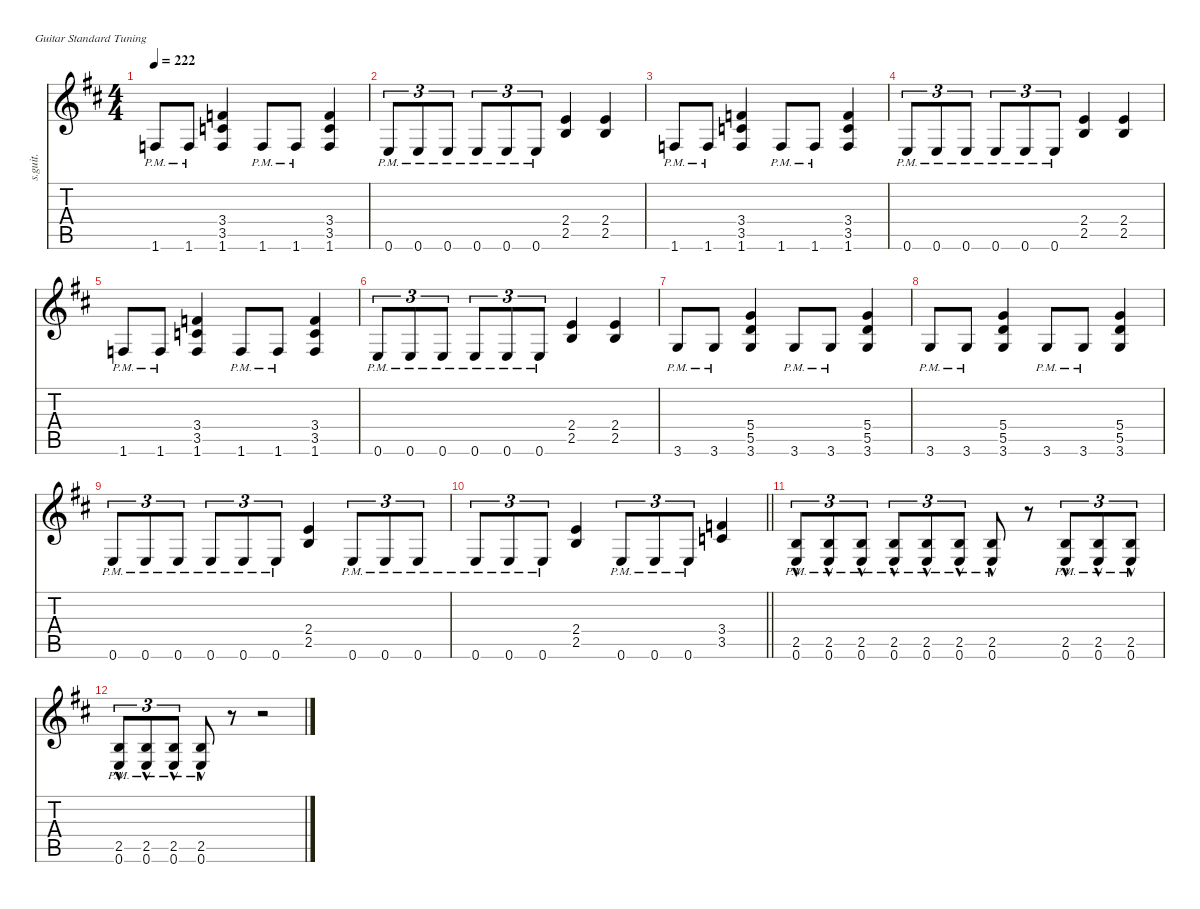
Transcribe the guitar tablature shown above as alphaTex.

\defaultSystemsLayout 4
\hideDynamics
\bracketExtendMode nobrackets
\otherSystemsTrackNameOrientation horizontal
\track ("Guitar 2" "s.guit.") {defaultSystemsLayout 32 instrument electricguitarclean}
\staff {score tabs}
\tuning (E4 B3 G3 D3 A2 E2)
\ts (4 4)
\tempo 222
\clef g2
\ks bminor
1.6{pm acc forcenatural}.8{dy f beam Up} 1.6{pm acc forcenatural}.8{beam Up} (3.4{acc forcenatural} 3.5{acc forcenatural} 1.6{acc forcenatural}).4{beam Up} 1.6{pm acc forcenatural}.8{beam Up} 1.6{pm acc forcenatural}.8{beam Up} (3.4{acc forcenatural} 3.5{acc forcenatural} 1.6{acc forcenatural}).4{beam Up} |
0.6{pm acc forcenatural}.8{tu (3 2) beam Up} 0.6{pm acc forcenatural}.8{tu (3 2) beam Up} 0.6{pm acc forcenatural}.8{tu (3 2) beam Up} 0.6{pm acc forcenatural}.8{tu (3 2) beam Up} 0.6{pm acc forcenatural}.8{tu (3 2) beam Up} 0.6{pm acc forcenatural}.8{tu (3 2) beam Up} (2.4{acc forcenatural} 2.5{acc forcenatural}).4{beam Up} (2.4{acc forcenatural} 2.5{acc forcenatural}).4{beam Up} |
1.6{pm acc forcenatural}.8{beam Up} 1.6{pm acc forcenatural}.8{beam Up} (3.4{acc forcenatural} 3.5{acc forcenatural} 1.6{acc forcenatural}).4{beam Up} 1.6{pm acc forcenatural}.8{beam Up} 1.6{pm acc forcenatural}.8{beam Up} (3.4{acc forcenatural} 3.5{acc forcenatural} 1.6{acc forcenatural}).4{beam Up} |
0.6{pm acc forcenatural}.8{tu (3 2) beam Up} 0.6{pm acc forcenatural}.8{tu (3 2) beam Up} 0.6{pm acc forcenatural}.8{tu (3 2) beam Up} 0.6{pm acc forcenatural}.8{tu (3 2) beam Up} 0.6{pm acc forcenatural}.8{tu (3 2) beam Up} 0.6{pm acc forcenatural}.8{tu (3 2) beam Up} (2.4{acc forcenatural} 2.5{acc forcenatural}).4{beam Up} (2.4{acc forcenatural} 2.5{acc forcenatural}).4{beam Up} |
1.6{pm acc forcenatural}.8{beam Up} 1.6{pm acc forcenatural}.8{beam Up} (3.4{acc forcenatural} 3.5{acc forcenatural} 1.6{acc forcenatural}).4{beam Up} 1.6{pm acc forcenatural}.8{beam Up} 1.6{pm acc forcenatural}.8{beam Up} (3.4{acc forcenatural} 3.5{acc forcenatural} 1.6{acc forcenatural}).4{beam Up} |
0.6{pm acc forcenatural}.8{tu (3 2) beam Up} 0.6{pm acc forcenatural}.8{tu (3 2) beam Up} 0.6{pm acc forcenatural}.8{tu (3 2) beam Up} 0.6{pm acc forcenatural}.8{tu (3 2) beam Up} 0.6{pm acc forcenatural}.8{tu (3 2) beam Up} 0.6{pm acc forcenatural}.8{tu (3 2) beam Up} (2.4{acc forcenatural} 2.5{acc forcenatural}).4{beam Up} (2.4{acc forcenatural} 2.5{acc forcenatural}).4{beam Up} |
3.6{pm acc forcenatural}.8{beam Up} 3.6{pm acc forcenatural}.8{beam Up} (5.4{acc forcenatural} 5.5{acc forcenatural} 3.6{acc forcenatural}).4{beam Up} 3.6{pm acc forcenatural}.8{beam Up} 3.6{pm acc forcenatural}.8{beam Up} (5.4{acc forcenatural} 5.5{acc forcenatural} 3.6{acc forcenatural}).4{beam Up} |
3.6{pm acc forcenatural}.8{beam Up} 3.6{pm acc forcenatural}.8{beam Up} (5.4{acc forcenatural} 5.5{acc forcenatural} 3.6{acc forcenatural}).4{beam Up} 3.6{pm acc forcenatural}.8{beam Up} 3.6{pm acc forcenatural}.8{beam Up} (5.4{acc forcenatural} 5.5{acc forcenatural} 3.6{acc forcenatural}).4{beam Up} |
0.6{pm acc forcenatural}.8{tu (3 2) beam Up} 0.6{pm acc forcenatural}.8{tu (3 2) beam Up} 0.6{pm acc forcenatural}.8{tu (3 2) beam Up} 0.6{pm acc forcenatural}.8{tu (3 2) beam Up} 0.6{pm acc forcenatural}.8{tu (3 2) beam Up} 0.6{pm acc forcenatural}.8{tu (3 2) beam Up} (2.4{acc forcenatural} 2.5{acc forcenatural}).4{beam Up} 0.6{pm acc forcenatural}.8{tu (3 2) beam Up} 0.6{pm acc forcenatural}.8{tu (3 2) beam Up} 0.6{pm acc forcenatural}.8{tu (3 2) beam Up} |
\barLineRight lightlight
0.6{pm acc forcenatural}.8{tu (3 2) beam Up} 0.6{pm acc forcenatural}.8{tu (3 2) beam Up} 0.6{pm acc forcenatural}.8{tu (3 2) beam Up} (2.4{acc forcenatural} 2.5{acc forcenatural}).4{beam Up} 0.6{pm acc forcenatural}.8{tu (3 2) beam Up} 0.6{pm acc forcenatural}.8{tu (3 2) beam Up} 0.6{pm acc forcenatural}.8{tu (3 2) beam Up} (3.4{acc forcenatural} 3.5{acc forcenatural}).4{beam Up} |
(2.5{hac pm acc forcenatural} 0.6{hac pm acc forcenatural}).8{tu (3 2) beam Up} (2.5{hac pm acc forcenatural} 0.6{hac pm acc forcenatural}).8{tu (3 2) beam Up} (2.5{hac pm acc forcenatural} 0.6{hac pm acc forcenatural}).8{tu (3 2) beam Up} (2.5{hac pm acc forcenatural} 0.6{hac pm acc forcenatural}).8{tu (3 2) beam Up} (2.5{hac pm acc forcenatural} 0.6{hac pm acc forcenatural}).8{tu (3 2) beam Up} (2.5{hac pm acc forcenatural} 0.6{hac pm acc forcenatural}).8{tu (3 2) beam Up} (2.5{hac pm acc forcenatural} 0.6{hac pm acc forcenatural}).8{beam Up} r.8{beam Up} (2.5{hac pm acc forcenatural} 0.6{hac pm acc forcenatural}).8{tu (3 2) beam Up} (2.5{hac pm acc forcenatural} 0.6{hac pm acc forcenatural}).8{tu (3 2) beam Up} (2.5{hac pm acc forcenatural} 0.6{hac pm acc forcenatural}).8{tu (3 2) beam Up} |
(2.5{hac pm acc forcenatural} 0.6{hac pm acc forcenatural}).8{tu (3 2) beam Up} (2.5{hac pm acc forcenatural} 0.6{hac pm acc forcenatural}).8{tu (3 2) beam Up} (2.5{hac pm acc forcenatural} 0.6{hac pm acc forcenatural}).8{tu (3 2) beam Up} (2.5{hac pm acc forcenatural} 0.6{hac pm acc forcenatural}).8{beam Up} r.8{beam Up} r.2{beam Up}
